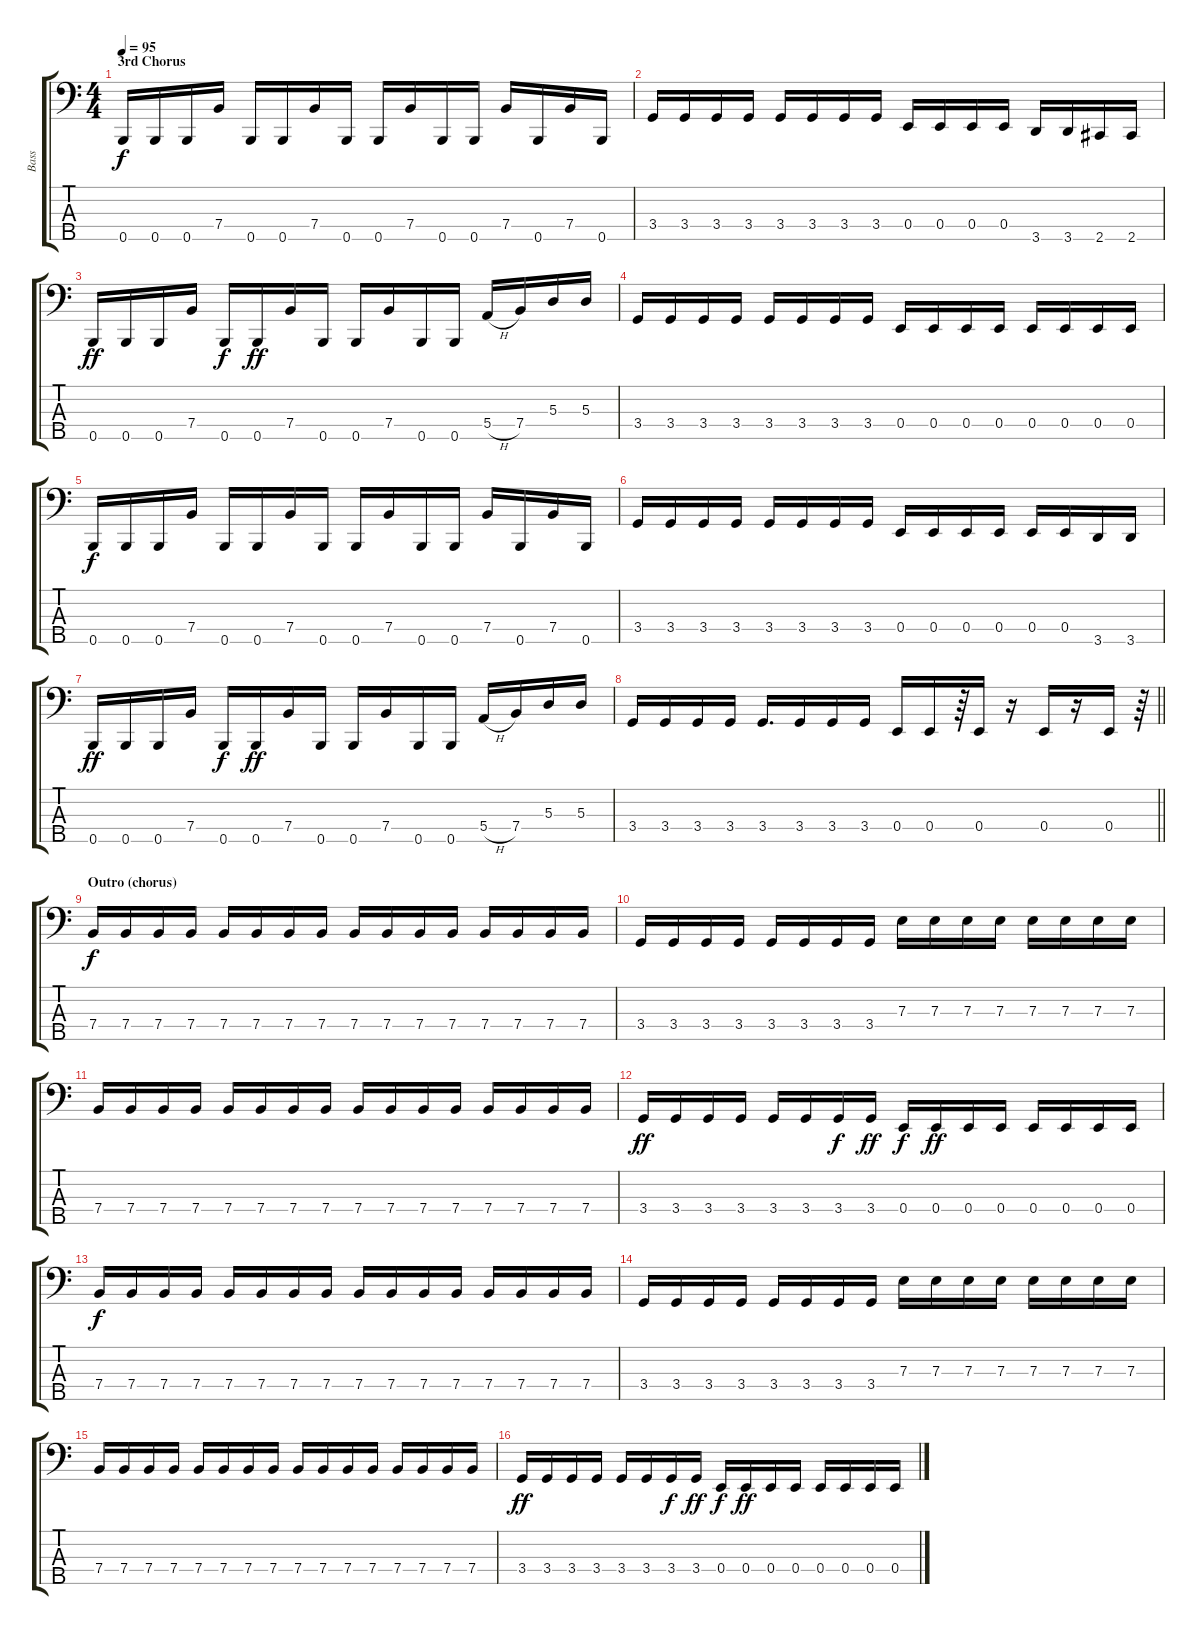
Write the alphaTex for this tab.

\track ("Bass" "Bass") {instrument electricbasspick}
\staff {score tabs}
\tuning (G2 D2 A1 E1 B0) {hide}
\ts (4 4)
\section ("" "3rd Chorus")
\tempo 95
\clef f4
\ks c
0.5.16{dy f} 0.5.16 0.5.16 7.4.16 0.5.16 0.5.16 7.4.16 0.5.16 0.5.16 7.4.16 0.5.16 0.5.16 7.4.16 0.5.16 7.4.16 0.5.16 |
3.4.16 3.4.16 3.4.16 3.4.16 3.4.16 3.4.16 3.4.16 3.4.16 0.4.16 0.4.16 0.4.16 0.4.16 3.5.16 3.5.16 2.5.16 2.5.16 |
0.5.16{dy ff} 0.5.16 0.5.16 7.4.16 0.5.16{dy f} 0.5.16{dy ff} 7.4.16 0.5.16 0.5.16 7.4.16 0.5.16 0.5.16 5.4{h}.16 7.4.16 5.3.16 5.3.16 |
3.4.16 3.4.16 3.4.16 3.4.16 3.4.16 3.4.16 3.4.16 3.4.16 0.4.16 0.4.16 0.4.16 0.4.16 0.4.16 0.4.16 0.4.16 0.4.16 |
0.5.16{dy f} 0.5.16 0.5.16 7.4.16 0.5.16 0.5.16 7.4.16 0.5.16 0.5.16 7.4.16 0.5.16 0.5.16 7.4.16 0.5.16 7.4.16 0.5.16 |
3.4.16 3.4.16 3.4.16 3.4.16 3.4.16 3.4.16 3.4.16 3.4.16 0.4.16 0.4.16 0.4.16 0.4.16 0.4.16 0.4.16 3.5.16 3.5.16 |
0.5.16{dy ff} 0.5.16 0.5.16 7.4.16 0.5.16{dy f} 0.5.16{dy ff} 7.4.16 0.5.16 0.5.16 7.4.16 0.5.16 0.5.16 5.4{h}.16 7.4.16 5.3.16 5.3.16 |
\barLineRight lightlight
3.4.16 3.4.16 3.4.16 3.4.16 3.4.16{d} 3.4.16 3.4.16 3.4.16 0.4.16 0.4.16 r.64 0.4.16 r.16 0.4.16 r.16 0.4.16 r.64 |
\section ("" "Outro (chorus)")
7.4.16{dy f} 7.4.16 7.4.16 7.4.16 7.4.16 7.4.16 7.4.16 7.4.16 7.4.16 7.4.16 7.4.16 7.4.16 7.4.16 7.4.16 7.4.16 7.4.16 |
3.4.16 3.4.16 3.4.16 3.4.16 3.4.16 3.4.16 3.4.16 3.4.16 7.3.16 7.3.16 7.3.16 7.3.16 7.3.16 7.3.16 7.3.16 7.3.16 |
7.4.16 7.4.16 7.4.16 7.4.16 7.4.16 7.4.16 7.4.16 7.4.16 7.4.16 7.4.16 7.4.16 7.4.16 7.4.16 7.4.16 7.4.16 7.4.16 |
3.4.16{dy ff} 3.4.16 3.4.16 3.4.16 3.4.16 3.4.16 3.4.16{dy f} 3.4.16{dy ff} 0.4.16{dy f} 0.4.16{dy ff} 0.4.16 0.4.16 0.4.16 0.4.16 0.4.16 0.4.16 |
7.4.16{dy f} 7.4.16 7.4.16 7.4.16 7.4.16 7.4.16 7.4.16 7.4.16 7.4.16 7.4.16 7.4.16 7.4.16 7.4.16 7.4.16 7.4.16 7.4.16 |
3.4.16 3.4.16 3.4.16 3.4.16 3.4.16 3.4.16 3.4.16 3.4.16 7.3.16 7.3.16 7.3.16 7.3.16 7.3.16 7.3.16 7.3.16 7.3.16 |
7.4.16 7.4.16 7.4.16 7.4.16 7.4.16 7.4.16 7.4.16 7.4.16 7.4.16 7.4.16 7.4.16 7.4.16 7.4.16 7.4.16 7.4.16 7.4.16 |
3.4.16{dy ff} 3.4.16 3.4.16 3.4.16 3.4.16 3.4.16 3.4.16{dy f} 3.4.16{dy ff} 0.4.16{dy f} 0.4.16{dy ff} 0.4.16 0.4.16 0.4.16 0.4.16 0.4.16 0.4.16
